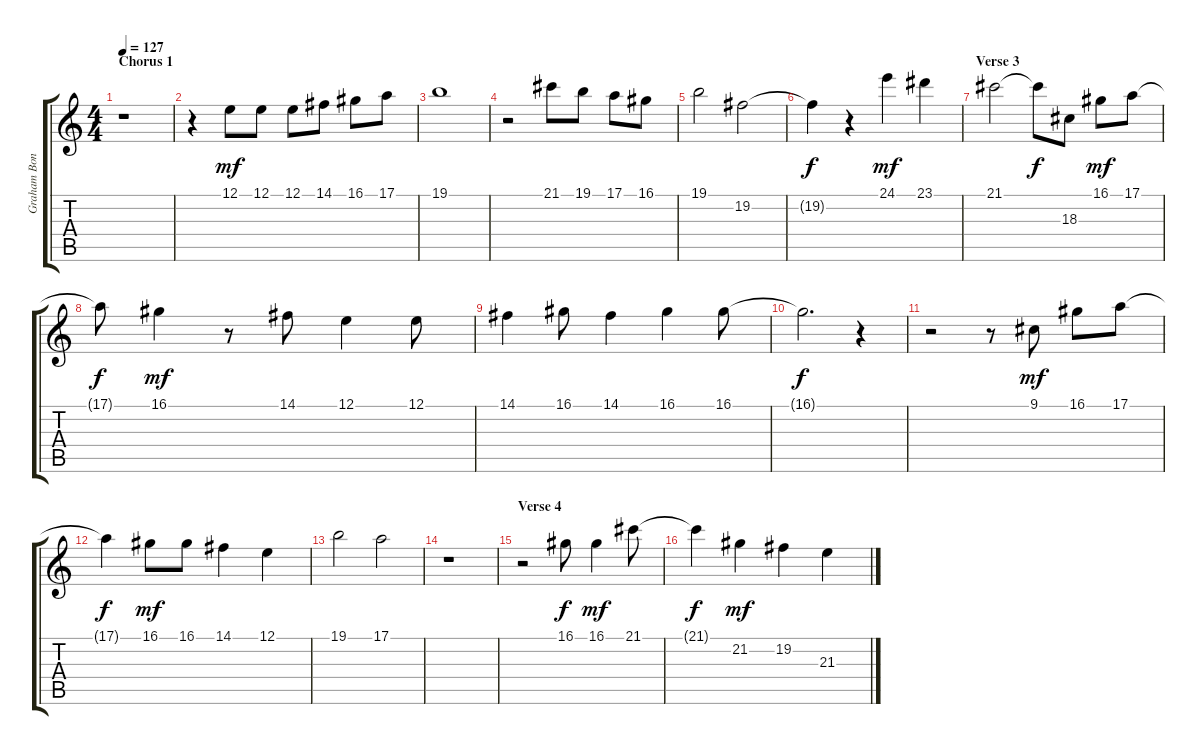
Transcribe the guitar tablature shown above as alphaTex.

\track ("Graham Bonnet" "Graham Bon") {instrument altosax}
\staff {score tabs}
\tuning (E4 B3 G3 D3 A2 E2) {hide}
\ts (4 4)
\section ("" "Chorus 1")
\tempo 127
\clef g2
\ks c
r.1{dy f} |
r.4 12.1.8{dy mf} 12.1.8 12.1.8 14.1.8 16.1.8 17.1.8 |
19.1.1 |
r.2 21.1.8 19.1.8 17.1.8 16.1.8 |
19.1.2 19.2.2 |
19.2{t}.4{dy f} r.4 24.1.4{dy mf} 23.1.4 |
\section ("" "Verse 3")
21.1.2 21.1{t}.8{dy f} 18.3.8 16.1.8{dy mf} 17.1.8 |
17.1{t}.8{dy f} 16.1.4{dy mf} r.8 14.1.8 12.1.4 12.1.8 |
14.1.4 16.1.8 14.1.4 16.1.4 16.1.8 |
16.1{t}.2{d dy f} r.4 |
r.2 r.8 9.1.8{dy mf} 16.1.8 17.1.8 |
17.1{t}.4{dy f} 16.1.8{dy mf} 16.1.8 14.1.4 12.1.4 |
19.1.2 17.1.2 |
r.1 |
\section ("" "Verse 4")
r.2 16.1.8{dy f} 16.1.4{dy mf} 21.1.8 |
21.1{t}.4{dy f} 21.2.4{dy mf} 19.2.4 21.3.4
